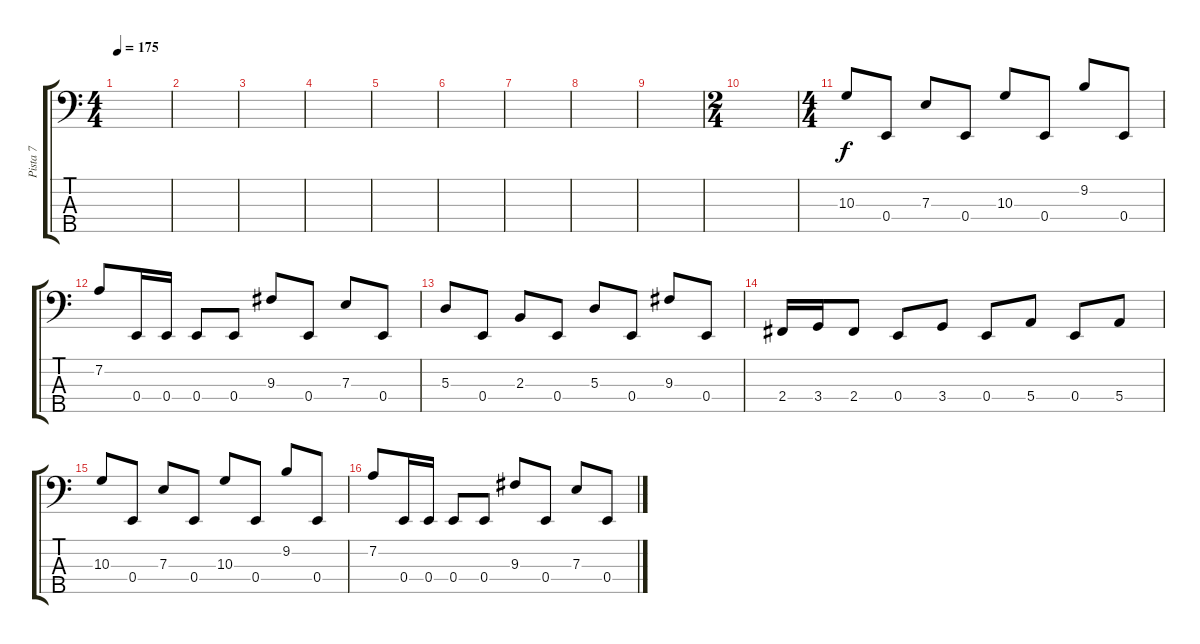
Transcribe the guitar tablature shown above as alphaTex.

\track ("Pista 7" "Pista 7") {instrument electricbassfinger}
\staff {score tabs}
\tuning (G2 D2 A1 E1 B0) {hide}
\ts (4 4)
\tempo 175
\clef f4
\ks c
|
|
|
|
|
|
|
|
|
\ts (2 4)
|
\ts (4 4)
10.3.8 0.4.8 7.3.8 0.4.8 10.3.8 0.4.8 9.2.8 0.4.8 |
7.2.8 0.4.16 0.4.16 0.4.8 0.4.8 9.3.8 0.4.8 7.3.8 0.4.8 |
5.3.8 0.4.8 2.3.8 0.4.8 5.3.8 0.4.8 9.3.8 0.4.8 |
2.4.16 3.4.16 2.4.8 0.4.8 3.4.8 0.4.8 5.4.8 0.4.8 5.4.8 |
10.3.8 0.4.8 7.3.8 0.4.8 10.3.8 0.4.8 9.2.8 0.4.8 |
7.2.8 0.4.16 0.4.16 0.4.8 0.4.8 9.3.8 0.4.8 7.3.8 0.4.8
